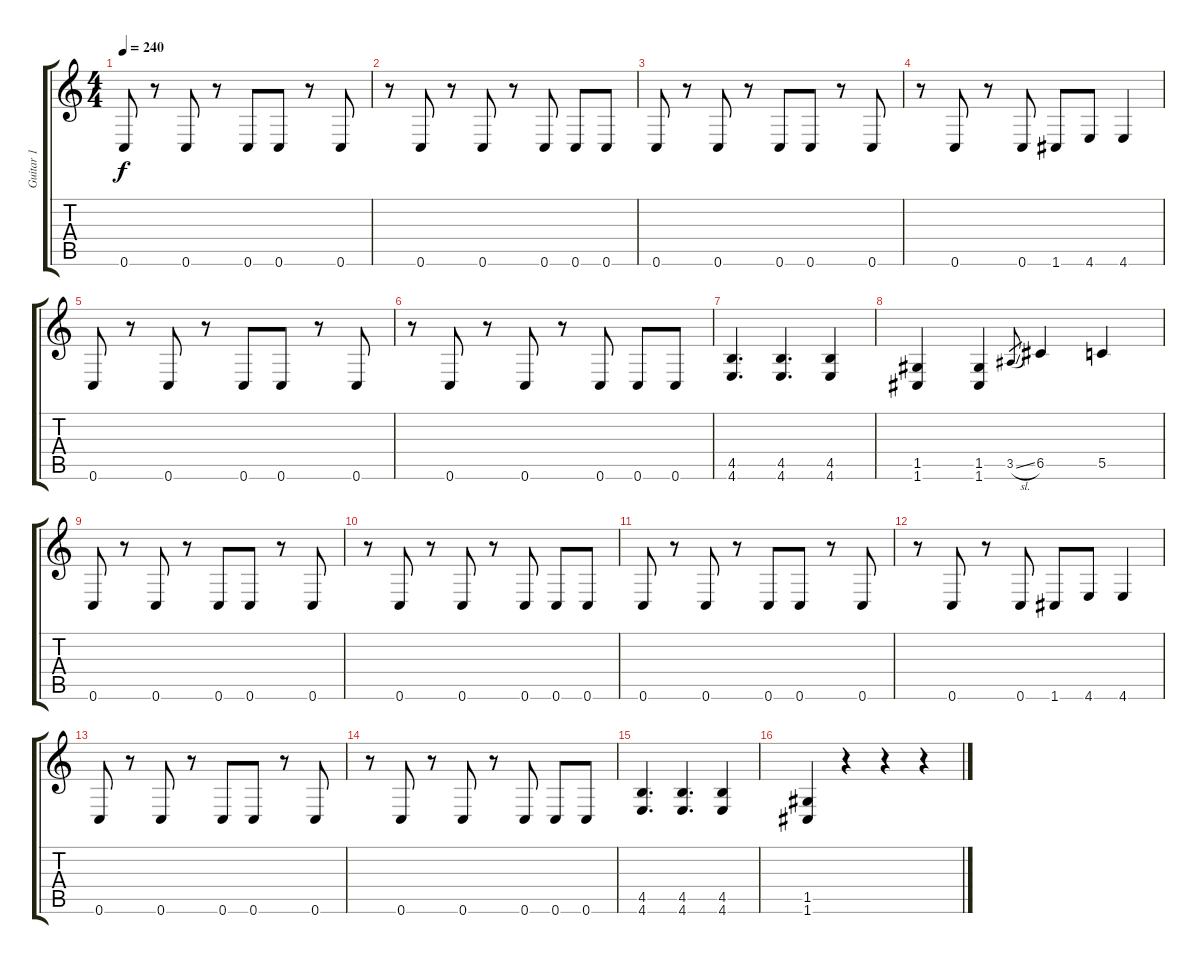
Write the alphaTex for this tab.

\track ("Guitar 1" "Guitar 1") {instrument distortionguitar}
\staff {score tabs}
\tuning (D4 A3 F3 C3 G2 C2) {hide}
\ts (4 4)
\tempo 240
\clef g2
\ks c
0.6.8{dy f} r.8 0.6.8 r.8 0.6.8 0.6.8 r.8 0.6.8 |
r.8 0.6.8 r.8 0.6.8 r.8 0.6.8 0.6.8 0.6.8 |
0.6.8 r.8 0.6.8 r.8 0.6.8 0.6.8 r.8 0.6.8 |
r.8 0.6.8 r.8 0.6.8 1.6.8 4.6.8 4.6.4 |
0.6.8 r.8 0.6.8 r.8 0.6.8 0.6.8 r.8 0.6.8 |
r.8 0.6.8 r.8 0.6.8 r.8 0.6.8 0.6.8 0.6.8 |
(4.5 4.6).4{d} (4.5 4.6).4{d} (4.5 4.6).4 |
(1.5 1.6).4 (1.5 1.6).4 3.5{sl}.8{gr} 6.5.4 5.5.4 |
0.6.8 r.8 0.6.8 r.8 0.6.8 0.6.8 r.8 0.6.8 |
r.8 0.6.8 r.8 0.6.8 r.8 0.6.8 0.6.8 0.6.8 |
0.6.8 r.8 0.6.8 r.8 0.6.8 0.6.8 r.8 0.6.8 |
r.8 0.6.8 r.8 0.6.8 1.6.8 4.6.8 4.6.4 |
0.6.8 r.8 0.6.8 r.8 0.6.8 0.6.8 r.8 0.6.8 |
r.8 0.6.8 r.8 0.6.8 r.8 0.6.8 0.6.8 0.6.8 |
(4.5 4.6).4{d} (4.5 4.6).4{d} (4.5 4.6).4 |
(1.5 1.6).4 r.4 r.4 r.4
